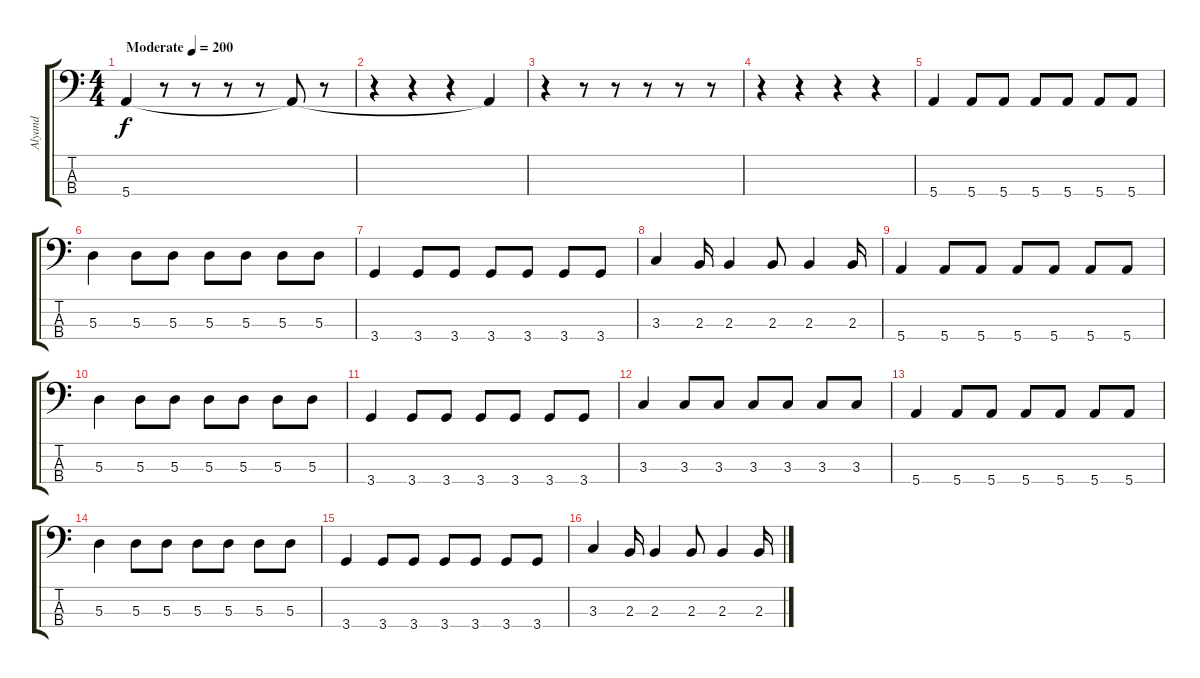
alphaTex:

\track ("Alyand" "Alyand") {instrument electricbassfinger}
\staff {score tabs}
\tuning (G2 D2 A1 E1) {hide}
\ts (4 4)
\tempo (200 "Moderate")
\clef f4
\ks c
5.4.4{dy f instrument electricbassfinger} r.8 r.8 r.8 r.8 5.4{t}.8 r.8 |
r.4 r.4 r.4 5.4{t}.4 |
r.4 r.8 r.8 r.8 r.8 r.8 |
r.4 r.4 r.4 r.4 |
5.4.4 5.4.8 5.4.8 5.4.8 5.4.8 5.4.8 5.4.8 |
5.3.4 5.3.8 5.3.8 5.3.8 5.3.8 5.3.8 5.3.8 |
3.4.4 3.4.8 3.4.8 3.4.8 3.4.8 3.4.8 3.4.8 |
3.3.4 2.3.16 2.3.4 2.3.8 2.3.4 2.3.16 |
5.4.4 5.4.8 5.4.8 5.4.8 5.4.8 5.4.8 5.4.8 |
5.3.4 5.3.8 5.3.8 5.3.8 5.3.8 5.3.8 5.3.8 |
3.4.4 3.4.8 3.4.8 3.4.8 3.4.8 3.4.8 3.4.8 |
3.3.4 3.3.8 3.3.8 3.3.8 3.3.8 3.3.8 3.3.8 |
5.4.4 5.4.8 5.4.8 5.4.8 5.4.8 5.4.8 5.4.8 |
5.3.4 5.3.8 5.3.8 5.3.8 5.3.8 5.3.8 5.3.8 |
3.4.4 3.4.8 3.4.8 3.4.8 3.4.8 3.4.8 3.4.8 |
3.3.4 2.3.16 2.3.4 2.3.8 2.3.4 2.3.16
